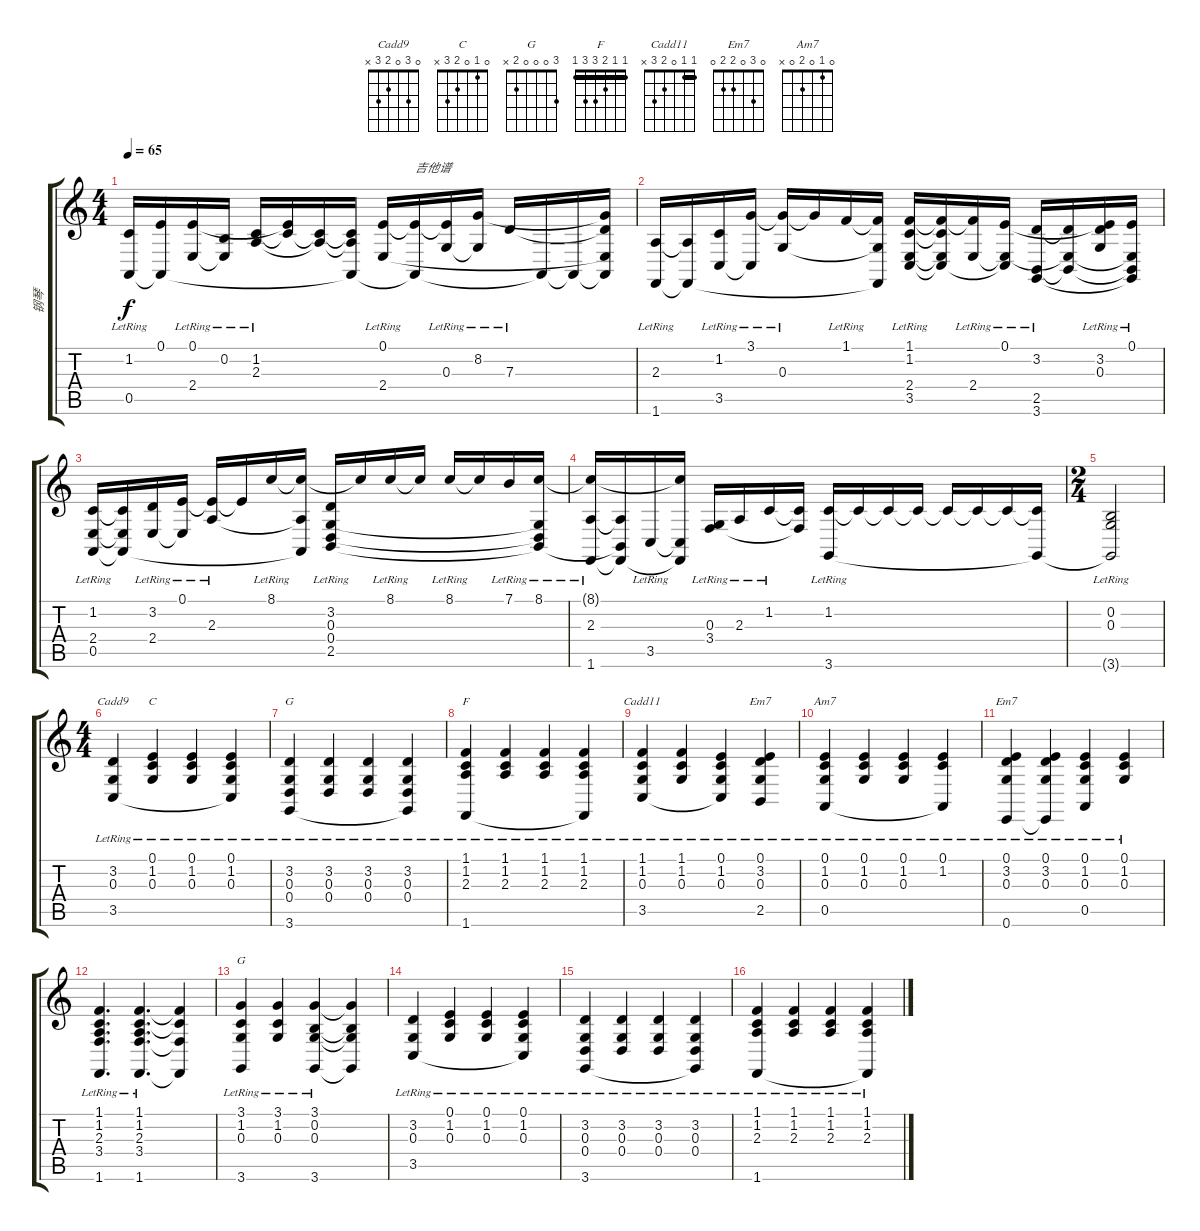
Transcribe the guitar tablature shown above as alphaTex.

\track ("钢琴" "钢琴") {instrument acousticgrandpiano}
\staff {score tabs}
\tuning (E4 B3 G3 D3 A2 E2) {hide}
\chord ("Cadd9" 0 3 0 2 3 x)
\chord ("C" 0 1 0 2 3 x)
\chord ("G" 3 0 0 0 2 3)
\chord ("F" 1 1 2 3 3 1) {barre 1}
\chord ("Cadd11" 1 1 0 2 3 x) {barre 1}
\chord ("Em7" 0 3 0 0 2 0)
\chord ("Am7" 0 1 0 2 0 x)
\chord ("Em7" 0 3 0 2 2 0)
\chord ("G" 3 0 0 0 2 x)
\ts (4 4)
\tempo 65
\clef g2
\ks c
(1.2{lr} 0.5{lr}).16{dy f instrument acousticgrandpiano} (0.1 0.5{t}).16 (0.1{lr} 2.4{lr}).16 (0.2{lr} 2.4{t}).16 (1.2{lr} 2.3{lr}).16 (0.1{t} 1.2{t}).16 (1.2{t} 2.3{t}).16 (1.2{t} 2.3{t} 0.5{t}).16 (0.1{lr} 2.4{lr}).16 (0.1{t} 0.5{t}).16{txt "吉他谱"} (0.1{t} 0.3{lr}).16 (8.2{lr} 0.3{t}).16 7.3{lr}.16 0.5{t}.16 0.5{t}.16 (8.2{t} 7.3{t} 2.4{t} 0.5{t}).16 |
(2.3{lr} 1.6{lr}).16 (2.3{t} 1.6{t}).16 (1.2{lr} 3.5{lr}).16 (3.1{lr} 3.5{t}).16 (3.1{t} 0.3{lr}).16 3.1{t}.16 1.1{lr}.16 (1.1{t} 0.3{t} 1.6{t}).16 (1.1{lr} 1.2{lr} 2.4{lr} 3.5{lr}).16 (1.1{t} 1.2{t} 2.4{t} 3.5{t}).16 (1.1{t} 2.4{lr}).16 (0.1{lr} 2.4{t} 3.5{t}).16 (3.2{lr} 2.5{lr} 3.6{lr}).16 (3.2{t} 2.4{t} 2.5{t}).16 (0.1{t} 3.2{lr} 0.3{lr}).16 (0.1{lr} 2.4{t} 2.5{t} 3.6{t}).16 |
(1.2{lr} 2.4{lr} 0.5{lr}).16 (1.2{t} 2.4{t} 0.5{t}).16 (3.2{lr} 2.4{lr}).16 (0.1{lr} 2.4{t}).16 (0.1{t} 2.3{lr}).16 0.1{t}.16 8.1{lr}.16 (8.1{t} 2.3{t} 0.5{t}).16 (3.2{lr} 0.3{lr} 0.4{lr} 2.5{lr}).16 8.1{t}.16 8.1{lr}.16 8.1{t}.16 8.1{lr}.16 8.1{t}.16 7.1{lr}.16 (8.1{lr} 0.3{t} 0.4{t} 2.5{t}).16 |
(8.1{t} 2.3{lr} 1.6{lr}).16 (2.3{t} 2.5{t} 1.6{t}).16 3.5{lr}.16 (8.1{t} 3.5{t} 1.6{t}).16 (0.3{lr} 3.4{lr}).16 2.3{lr}.16 1.2{lr}.16 (1.2{t} 3.4{t}).16 (1.2{lr} 3.6{lr}).16 1.2{t}.16 1.2{t}.16 1.2{t}.16 1.2{t}.16 1.2{t}.16 1.2{t}.16 (1.2{t} 3.6{t}).16 |
\ts (2 4)
(0.2{lr} 0.3{lr} 3.6{t}).2 |
\ts (4 4)
(3.2{lr} 0.3{lr} 3.5{lr}).4{ch "Cadd9"} (0.1{lr} 1.2{lr} 0.3{lr}).4{ch "C"} (0.1{lr} 1.2{lr} 0.3{lr}).4 (0.1{lr} 1.2{lr} 0.3{lr} 3.5{t}).4 |
(3.2{lr} 0.3{lr} 0.4{lr} 3.6{lr}).4{ch "G"} (3.2{lr} 0.3{lr} 0.4{lr}).4 (3.2{lr} 0.3{lr} 0.4{lr}).4 (3.2{lr} 0.3{lr} 0.4{lr} 3.6{t}).4 |
(1.1{lr} 1.2{lr} 2.3{lr} 1.6{lr}).4{ch "F"} (1.1{lr} 1.2{lr} 2.3{lr}).4 (1.1{lr} 1.2{lr} 2.3{lr}).4 (1.1{lr} 1.2{lr} 2.3{lr} 1.6{t}).4 |
(1.1{lr} 1.2{lr} 0.3{lr} 3.5{lr}).4{ch "Cadd11"} (1.1{lr} 1.2{lr} 0.3{lr}).4 (0.1{lr} 1.2{lr} 0.3{lr} 3.5{t}).4 (0.1{lr} 3.2{lr} 0.3{lr} 2.5{lr}).4{ch "Em7"} |
(0.1{lr} 1.2{lr} 0.3{lr} 0.5{lr}).4{ch "Am7"} (0.1{lr} 1.2{lr} 0.3{lr}).4 (0.1{lr} 1.2{lr} 0.3{lr}).4 (0.1{lr} 1.2{lr} 0.5{t}).4 |
(0.1{lr} 3.2{lr} 0.3{lr} 0.6{lr}).4{ch "Em7"} (0.1{lr} 3.2{lr} 0.3{lr} 0.6{t}).4 (0.1{lr} 1.2{lr} 0.3{lr} 0.5{lr}).4 (0.1{lr} 1.2{lr} 0.3{lr}).4 |
(1.1{lr} 1.2{lr} 2.3{lr} 3.4{lr} 1.6{lr}).4{d} (1.1{lr} 1.2{lr} 2.3{lr} 3.4{lr} 1.6{lr}).4{d} (1.1{t} 1.2{t} 3.4{t} 1.6{t}).4 |
(3.1{lr} 1.2{lr} 0.3{lr} 3.6{lr}).4{ch "G"} (3.1{lr} 1.2{lr} 0.3{lr}).4 (3.1{lr} 0.2{lr} 0.3{lr} 3.6{lr}).4 (3.1{t} 0.2{t} 0.3{t} 3.6{t}).4 |
(3.2{lr} 0.3{lr} 3.5{lr}).4 (0.1{lr} 1.2{lr} 0.3{lr}).4 (0.1{lr} 1.2{lr} 0.3{lr}).4 (0.1{lr} 1.2{lr} 0.3{lr} 3.5{t}).4 |
(3.2{lr} 0.3{lr} 0.4{lr} 3.6{lr}).4 (3.2{lr} 0.3{lr} 0.4{lr}).4 (3.2{lr} 0.3{lr} 0.4{lr}).4 (3.2{lr} 0.3{lr} 0.4{lr} 3.6{t}).4 |
(1.1{lr} 1.2{lr} 2.3{lr} 1.6{lr}).4 (1.1{lr} 1.2{lr} 2.3{lr}).4 (1.1{lr} 1.2{lr} 2.3{lr}).4 (1.1{lr} 1.2{lr} 2.3{lr} 1.6{t}).4
